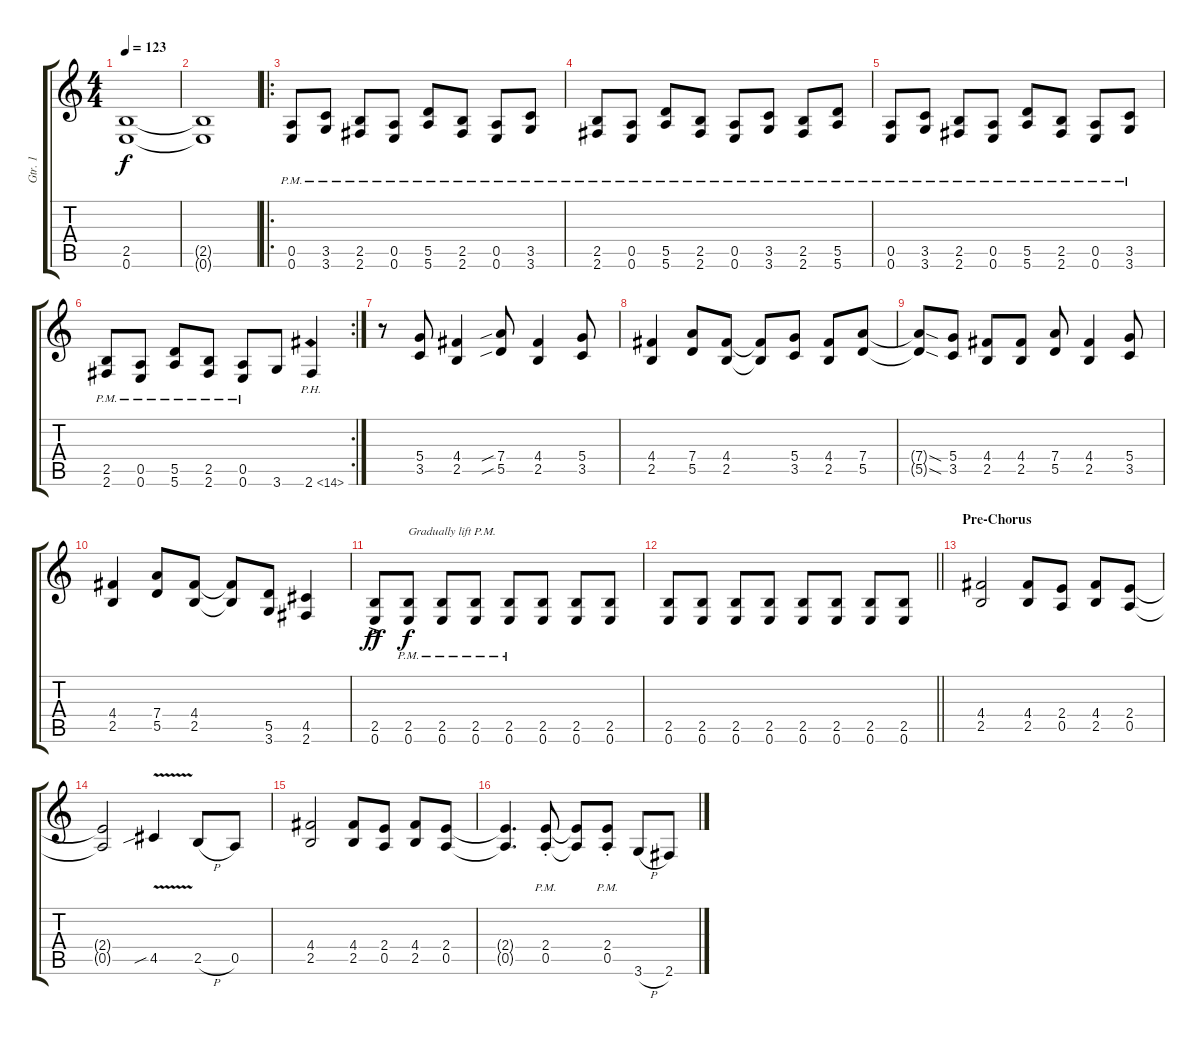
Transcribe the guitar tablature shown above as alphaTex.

\track ("Gtr. 1" "Gtr. 1") {instrument distortionguitar}
\staff {score tabs}
\tuning (E4 B3 G3 D3 A2 E2) {hide}
\ts (4 4)
\tempo 123
\clef g2
\ks c
(2.5{t} 0.6{t}).1{dy f} |
(2.5{t} 0.6{t}).1 |
\ro
(0.5{pm} 0.6{pm}).8{volume 13} (3.5{pm} 3.6{pm}).8 (2.5{pm} 2.6{pm}).8 (0.5{pm} 0.6{pm}).8 (5.5{pm} 5.6{pm}).8 (2.5{pm} 2.6{pm}).8 (0.5{pm} 0.6{pm}).8 (3.5{pm} 3.6{pm}).8 |
(2.5{pm} 2.6{pm}).8 (0.5{pm} 0.6{pm}).8 (5.5{pm} 5.6{pm}).8 (2.5{pm} 2.6{pm}).8 (0.5{pm} 0.6{pm}).8 (3.5{pm} 3.6{pm}).8 (2.5{pm} 2.6{pm}).8 (5.5{pm} 5.6{pm}).8 |
(0.5{pm} 0.6{pm}).8 (3.5{pm} 3.6{pm}).8 (2.5{pm} 2.6{pm}).8 (0.5{pm} 0.6{pm}).8 (5.5{pm} 5.6{pm}).8 (2.5{pm} 2.6{pm}).8 (0.5{pm} 0.6{pm}).8 (3.5{pm} 3.6{pm}).8 |
\rc 2
(2.5{pm} 2.6{pm}).8 (0.5{pm} 0.6{pm}).8 (5.5{pm} 5.6{pm}).8 (2.5{pm} 2.6{pm}).8 (0.5{pm} 0.6{pm}).8 3.6.8 2.6{ph 12}.4 |
r.8 (5.4 3.5).8 (4.4 2.5).4 (7.4{sib} 5.5{sib}).8 (4.4 2.5).4 (5.4 3.5).8 |
(4.4 2.5).4 (7.4 5.5).8 (4.4 2.5).8 (4.4{t} 2.5{t}).8 (5.4 3.5).8 (4.4 2.5).8 (7.4 5.5).8 |
(7.4{sod t} 5.5{sod t}).8 (5.4 3.5).8 (4.4 2.5).8 (4.4 2.5).8 (7.4 5.5).8 (4.4 2.5).4 (5.4 3.5).8 |
(4.4 2.5).4 (7.4 5.5).8 (4.4 2.5).8 (4.4{t} 2.5{t}).8 (5.5 3.6).8 (4.5 2.6).4 |
(2.5{ac} 0.6{ac}).8{dy ff} (2.5{pm} 0.6{pm}).8{txt "Gradually lift P.M." dy f} (2.5{pm} 0.6{pm}).8 (2.5{pm} 0.6{pm}).8 (2.5{pm} 0.6{pm}).8 (2.5 0.6).8 (2.5 0.6).8 (2.5 0.6).8 |
\barLineRight lightlight
(2.5 0.6).8 (2.5 0.6).8 (2.5 0.6).8 (2.5 0.6).8 (2.5 0.6).8 (2.5 0.6).8 (2.5 0.6).8 (2.5 0.6).8 |
\section ("" "Pre-Chorus")
(4.4 2.5).2 (4.4 2.5).8 (2.4 0.5).8 (4.4 2.5).8 (2.4 0.5).8 |
(2.4{t} 0.5{t}).2 4.5{v sib}.4 2.5{h}.8 0.5.8 |
(4.4 2.5).2 (4.4 2.5).8 (2.4 0.5).8 (4.4 2.5).8 (2.4 0.5).8 |
(2.4{t} 0.5{t}).4{d} (2.4{pm st} 0.5{pm}).8 (2.4{t} 0.5{t}).8 (2.4{pm st} 0.5{pm}).8 3.6{h}.8 2.6.8
